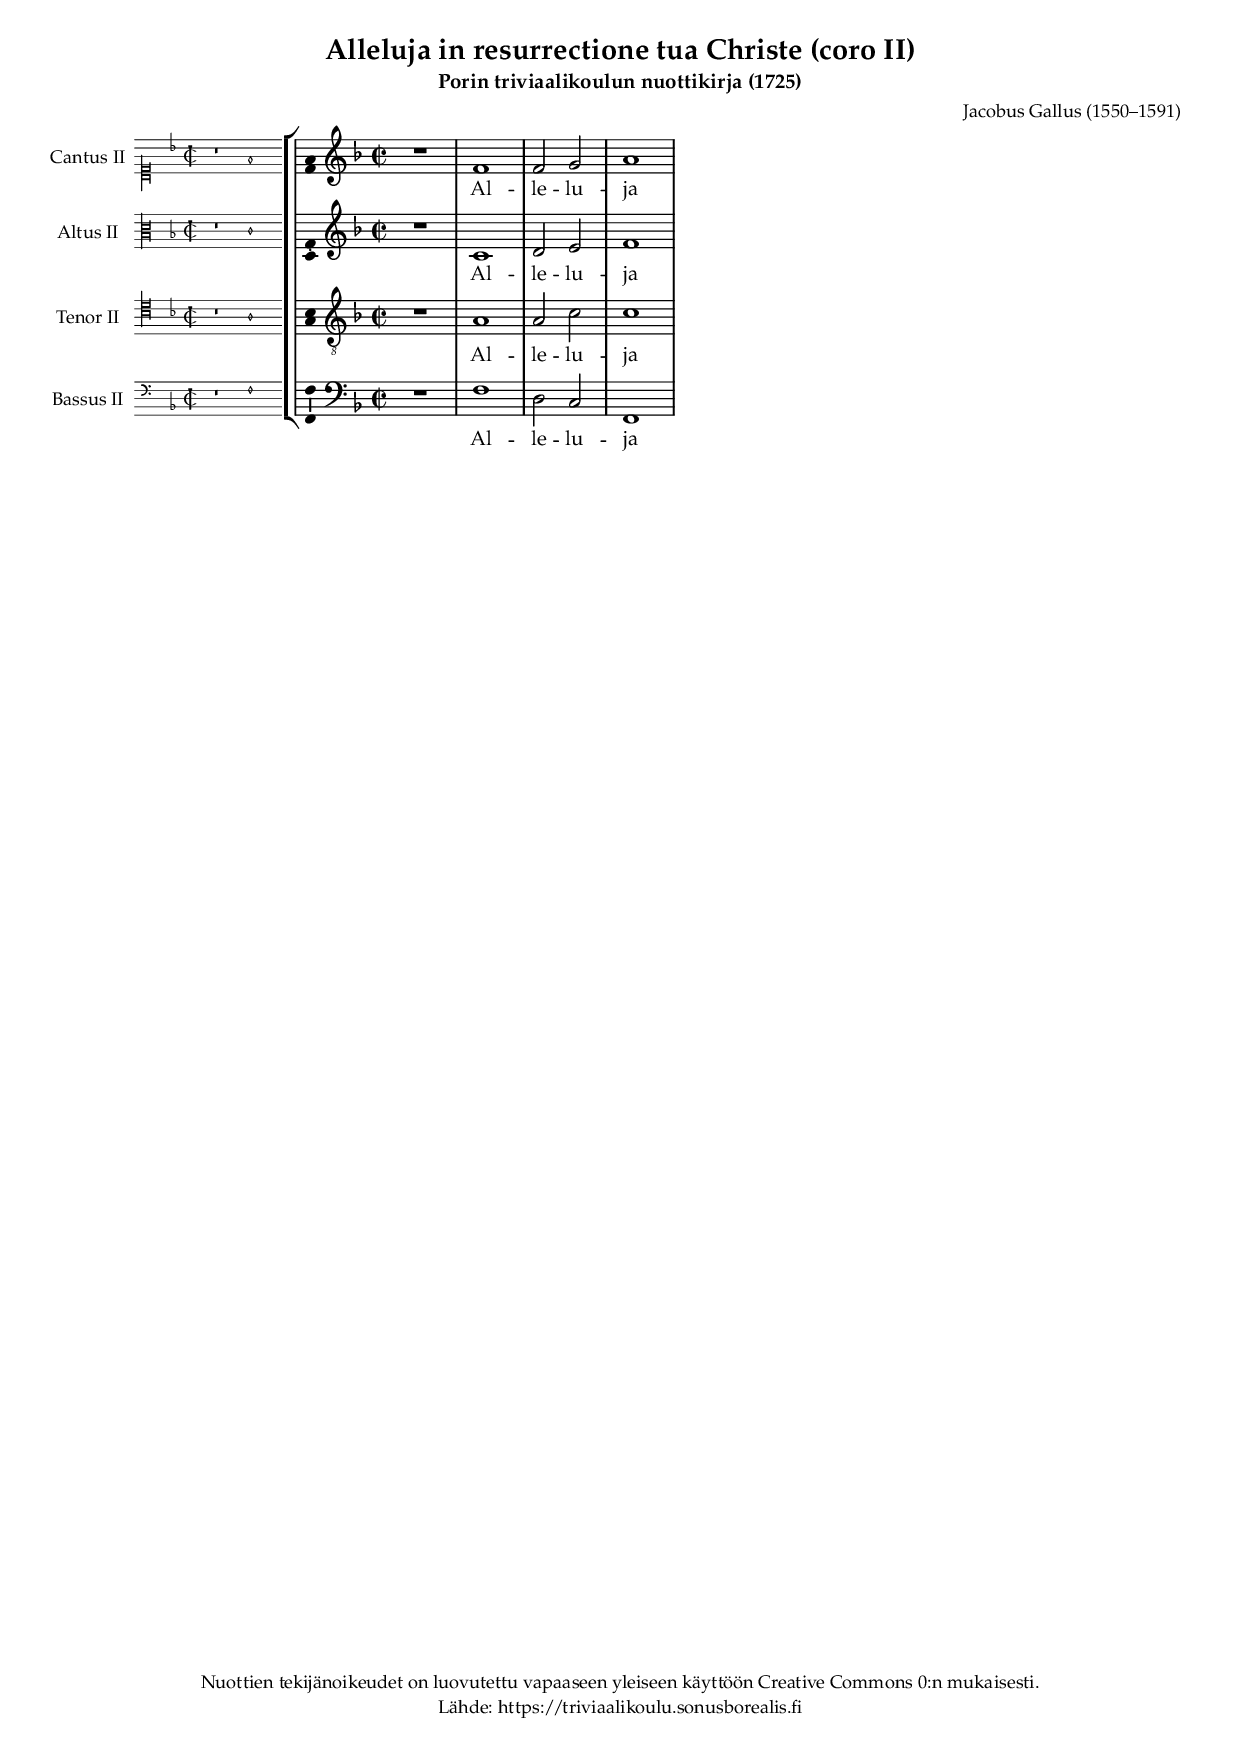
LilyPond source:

\version "2.19.49"
\include "suomi.ly"


\include "alleluja-in-resurrectione-tua-christe.header.ily"
stanzaOneLyricsChoirOne = \lyricmode {
    Al -- le -- lu -- ja
}



% Second choir

SopranoTwoMusic = \relative c' {
	\set Staff.instrumentName = #"Cantus II"
	\set Staff.shortInstrumentName = "C II"

	\incipit {
		\clef "mensural-c1" \key f \major \time 2/2
		r1 f'1
	}

	R1 | f1 | f2 g | a1 |
}

AltoTwoMusic = \relative c' {
	\set Staff.instrumentName = #"Altus II"
	\set Staff.shortInstrumentName = "A II"

	\incipit {
		\clef "mensural-c3" \key f \major \time 2/2
		r1 c'1
	}

	R1 | c1 | d2 e | f1 |
}

TenoreTwoMusic = \relative c' {
	\set Staff.instrumentName = #"Tenor II"
	\set Staff.shortInstrumentName = "T II"

	\incipit {
		\clef "mensural-c4" \key f \major \time 2/2
		r1 a1
	}

	\clef "treble_8"
	R1 | a1 | a2 c | c1 |
}


BassTwoMusic = \relative c {
	\set Staff.instrumentName = #"Bassus II"
	\set Staff.shortInstrumentName = "B II"

	\incipit {
		\clef "mensural-f" \key f \major \time 2/2
		r1 f1
	}

	\clef bass
	R1 | f1 | d2 c | f,1 |
}



\header {
  title = "Alleluja in resurrectione tua Christe (coro II)"
}

\score {
  \new StaffGroup = choirTwoStaff <<
    \new Staff <<
      \new Voice = "SopranoTwo" {
		\global
        \SopranoTwoMusic
      }
     \new Lyrics \lyricsto "SopranoTwo" {
       \stanzaOneLyricsChoirOne
     }
    >>
    \new Staff <<
      \new Voice = "AltoTwo" {
        \global
        \AltoTwoMusic
      }
     \new Lyrics \lyricsto "AltoTwo" {
       \stanzaOneLyricsChoirOne
     }
    >>
    \new Staff <<
      \new Voice = "TenoreTwo" {
        \global
        \TenoreTwoMusic
      }
      \new Lyrics \lyricsto "TenoreTwo" {
       \stanzaOneLyricsChoirOne
      }
    >>
    \new Staff <<
      \new Voice = "BassTwo" {
        \global
        \BassTwoMusic
      }
      \new Lyrics \lyricsto "BassTwo" {
       \stanzaOneLyricsChoirOne
      }
    >>
  >>

  \midi {
    \tempo 4 = 160
  }
  \layout {
    \context {
      \Staff
      \consists "Ambitus_engraver"
		
    }
    indent = 4\cm
    incipit-width = 2.5\cm
    \context {
     \Score
     \override VerticalAxisGroup.remove-first = ##t
    }
  }
}
